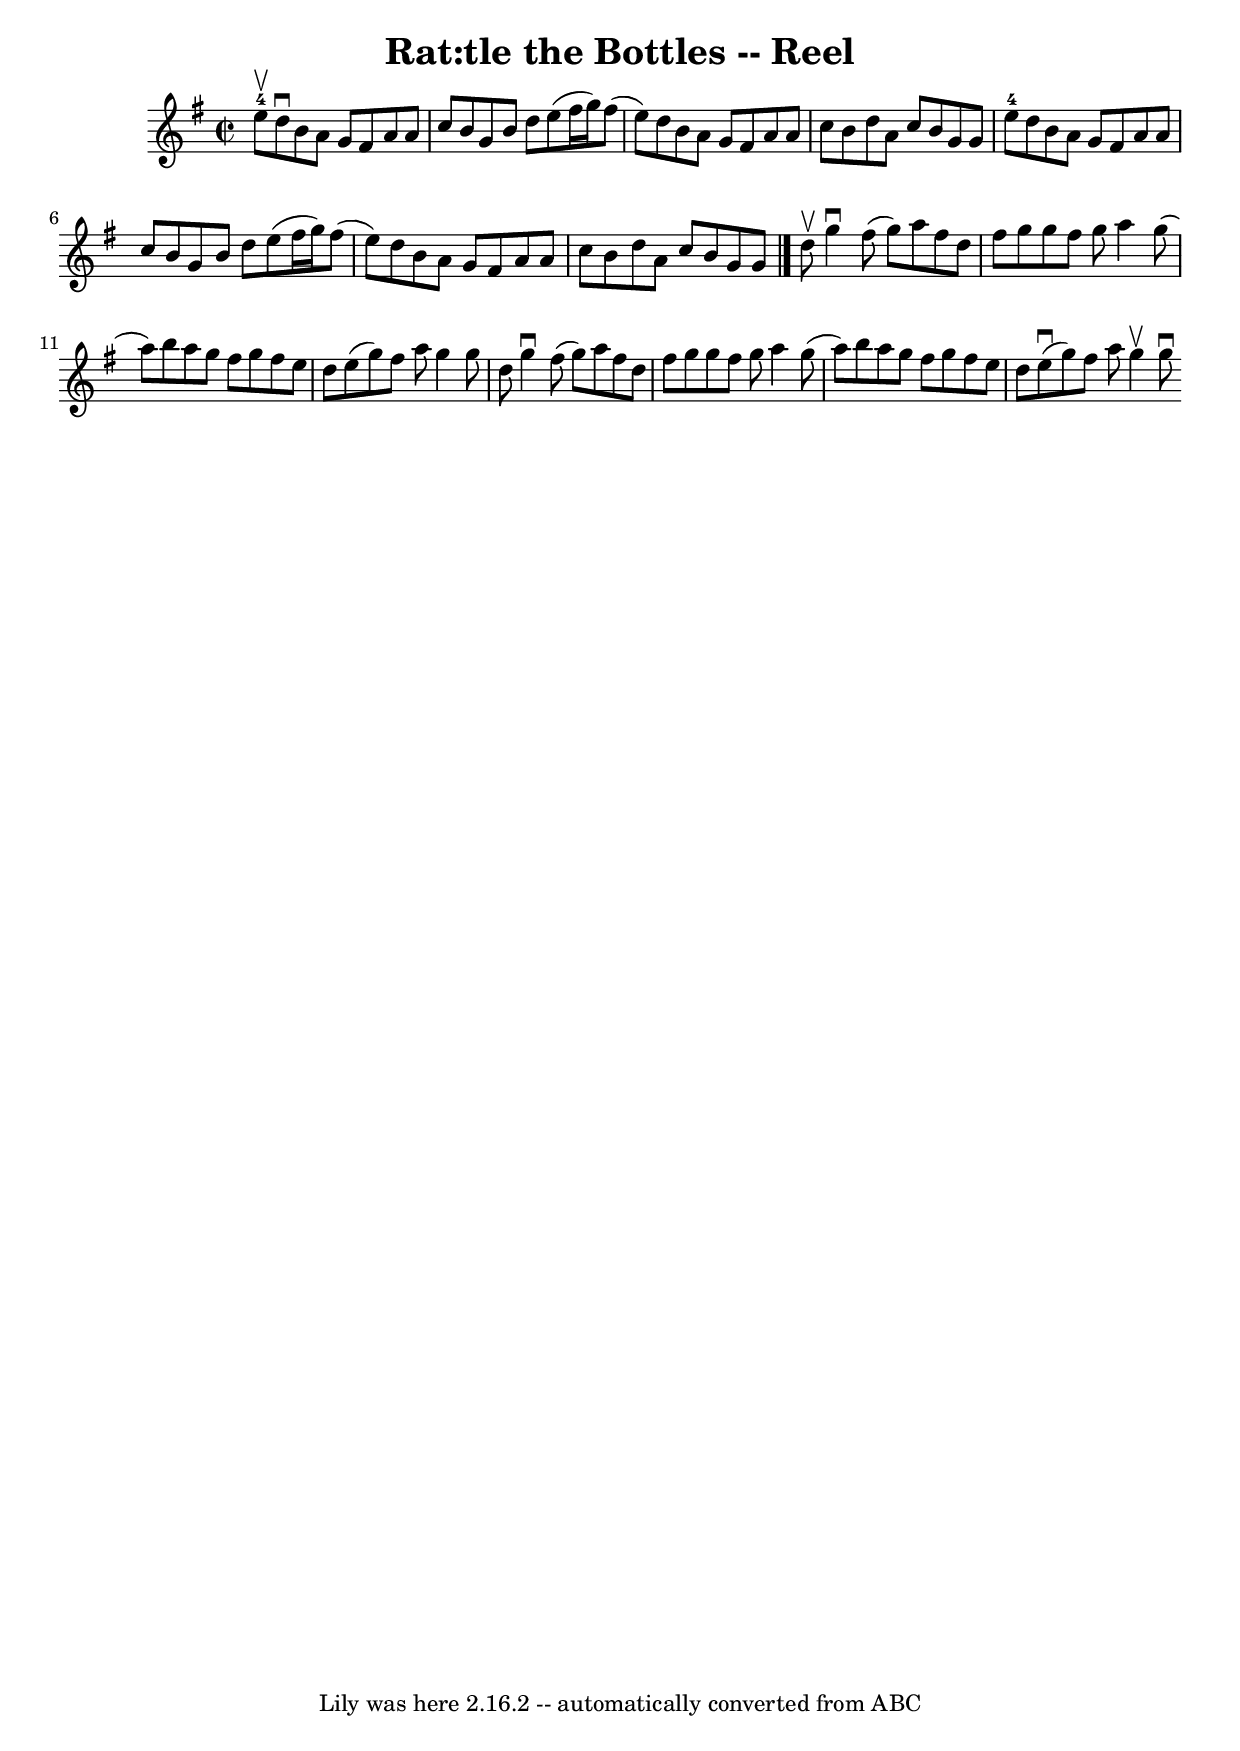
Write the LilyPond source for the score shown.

\version "2.16.2"
\include "Mammoth.ily"
\header {
  %% book = "Ryan's Mammoth Collection"
 crossRefNumber = "1"
 footnotes = "\\\\365"
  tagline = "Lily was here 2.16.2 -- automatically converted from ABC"
  title = "Rat:tle the Bottles -- Reel"

}
voicedefault =  {


  \override Staff.TimeSignature #'style = #'C
  \time 2/2 
  \key g \major e''8-4^\upbow  |
 d''8^\downbow b'8 a'8 g'8 fs'8 a'8 a'8 c''8     |
 b'8 g'8 b'8 d''8 e''8 (fs''16 g''16) fs''8 (e''8)    |
 d''8 b'8 a'8 g'8 fs'8 a'8 a'8 c''8     |
 b'8 d''8 a'8 c''8 b'8 g'8 g'8 e''8-4    |
 d''8 b'8 a'8 g'8 fs'8 a'8 a'8 c''8     |
 b'8 g'8 b'8 d''8 e''8 (fs''16 g''16) fs''8 (e''8)    |
 d''8 b'8 a'8 g'8 fs'8 a'8 a'8 c''8     |
 b'8 d''8 a'8 c''8 b'8 g'8 g'8    \bar "|." d''8^\upbow  |
 g''4^\downbow fs''8 (g''8) a''8 fs''8 d''8 fs''8    |
 g''8 g''8 fs''8 g''8 a''4 g''8 (a''8)    |
 b''8 a''8 g''8 fs''8 g''8 fs''8 e''8 d''8     |
 e''8 ( g''8) fs''8 a''8 g''4 g''8 d''8     |
 g''4^\downbow fs''8 (g''8) a''8 fs''8 d''8 fs''8    |
 g''8 g''8 fs''8 g''8 a''4 g''8 (a''8)    |
 b''8 a''8 g''8 fs''8 g''8 fs''8 e''8 d''8     |
 e''8^\downbow(g''8) fs''8 a''8 g''4^\upbow g''8^\downbow      \bar " |."   

}

\score{
  <<

    \context Staff="default"
    {
      \voicedefault 
      
    }

  >>
  \layout {
    
  }
  \midi {
  }

}
